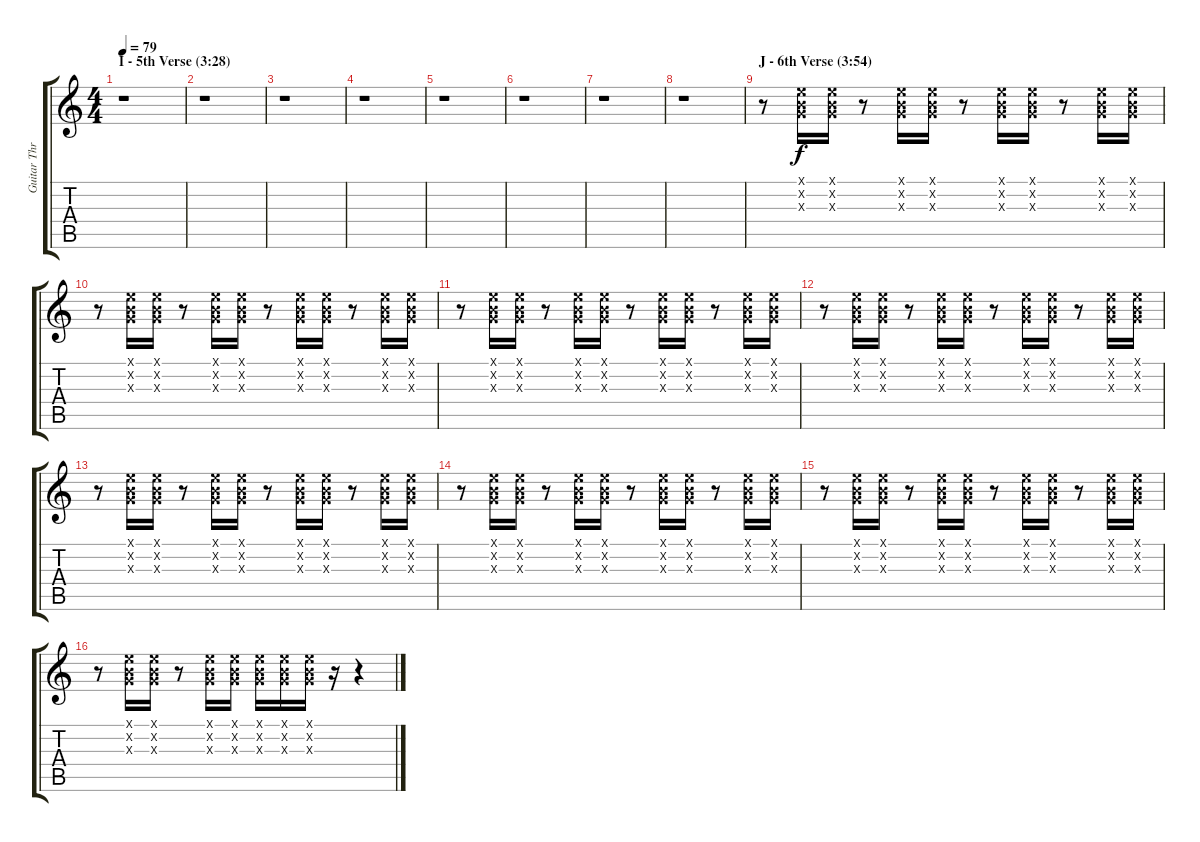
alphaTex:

\track ("Guitar Three" "Guitar Thr") {instrument distortionguitar}
\staff {score tabs}
\tuning (E4 B3 G3 D3 A2 E2) {hide}
\ts (4 4)
\section ("" "I - 5th Verse (3:28)")
\tempo 79
\clef g2
\ks c
r.1{dy f} |
r.1 |
r.1 |
r.1 |
r.1 |
r.1 |
r.1 |
r.1 |
\section ("" "J - 6th Verse (3:54)")
r.8 (0.1{x} 0.2{x} 0.3{x}).16 (0.1{x} 0.2{x} 0.3{x}).16 r.8 (0.1{x} 0.2{x} 0.3{x}).16 (0.1{x} 0.2{x} 0.3{x}).16 r.8 (0.1{x} 0.2{x} 0.3{x}).16 (0.1{x} 0.2{x} 0.3{x}).16 r.8 (0.1{x} 0.2{x} 0.3{x}).16 (0.1{x} 0.2{x} 0.3{x}).16 |
r.8 (0.1{x} 0.2{x} 0.3{x}).16 (0.1{x} 0.2{x} 0.3{x}).16 r.8 (0.1{x} 0.2{x} 0.3{x}).16 (0.1{x} 0.2{x} 0.3{x}).16 r.8 (0.1{x} 0.2{x} 0.3{x}).16 (0.1{x} 0.2{x} 0.3{x}).16 r.8 (0.1{x} 0.2{x} 0.3{x}).16 (0.1{x} 0.2{x} 0.3{x}).16 |
r.8 (0.1{x} 0.2{x} 0.3{x}).16 (0.1{x} 0.2{x} 0.3{x}).16 r.8 (0.1{x} 0.2{x} 0.3{x}).16 (0.1{x} 0.2{x} 0.3{x}).16 r.8 (0.1{x} 0.2{x} 0.3{x}).16 (0.1{x} 0.2{x} 0.3{x}).16 r.8 (0.1{x} 0.2{x} 0.3{x}).16 (0.1{x} 0.2{x} 0.3{x}).16 |
r.8 (0.1{x} 0.2{x} 0.3{x}).16 (0.1{x} 0.2{x} 0.3{x}).16 r.8 (0.1{x} 0.2{x} 0.3{x}).16 (0.1{x} 0.2{x} 0.3{x}).16 r.8 (0.1{x} 0.2{x} 0.3{x}).16 (0.1{x} 0.2{x} 0.3{x}).16 r.8 (0.1{x} 0.2{x} 0.3{x}).16 (0.1{x} 0.2{x} 0.3{x}).16 |
r.8 (0.1{x} 0.2{x} 0.3{x}).16 (0.1{x} 0.2{x} 0.3{x}).16 r.8 (0.1{x} 0.2{x} 0.3{x}).16 (0.1{x} 0.2{x} 0.3{x}).16 r.8 (0.1{x} 0.2{x} 0.3{x}).16 (0.1{x} 0.2{x} 0.3{x}).16 r.8 (0.1{x} 0.2{x} 0.3{x}).16 (0.1{x} 0.2{x} 0.3{x}).16 |
r.8 (0.1{x} 0.2{x} 0.3{x}).16 (0.1{x} 0.2{x} 0.3{x}).16 r.8 (0.1{x} 0.2{x} 0.3{x}).16 (0.1{x} 0.2{x} 0.3{x}).16 r.8 (0.1{x} 0.2{x} 0.3{x}).16 (0.1{x} 0.2{x} 0.3{x}).16 r.8 (0.1{x} 0.2{x} 0.3{x}).16 (0.1{x} 0.2{x} 0.3{x}).16 |
r.8 (0.1{x} 0.2{x} 0.3{x}).16 (0.1{x} 0.2{x} 0.3{x}).16 r.8 (0.1{x} 0.2{x} 0.3{x}).16 (0.1{x} 0.2{x} 0.3{x}).16 r.8 (0.1{x} 0.2{x} 0.3{x}).16 (0.1{x} 0.2{x} 0.3{x}).16 r.8 (0.1{x} 0.2{x} 0.3{x}).16 (0.1{x} 0.2{x} 0.3{x}).16 |
r.8 (0.1{x} 0.2{x} 0.3{x}).16 (0.1{x} 0.2{x} 0.3{x}).16 r.8 (0.1{x} 0.2{x} 0.3{x}).16 (0.1{x} 0.2{x} 0.3{x}).16 (0.1{x} 0.2{x} 0.3{x}).16 (0.1{x} 0.2{x} 0.3{x}).16 (0.1{x} 0.2{x} 0.3{x}).16 r.16 r.4
